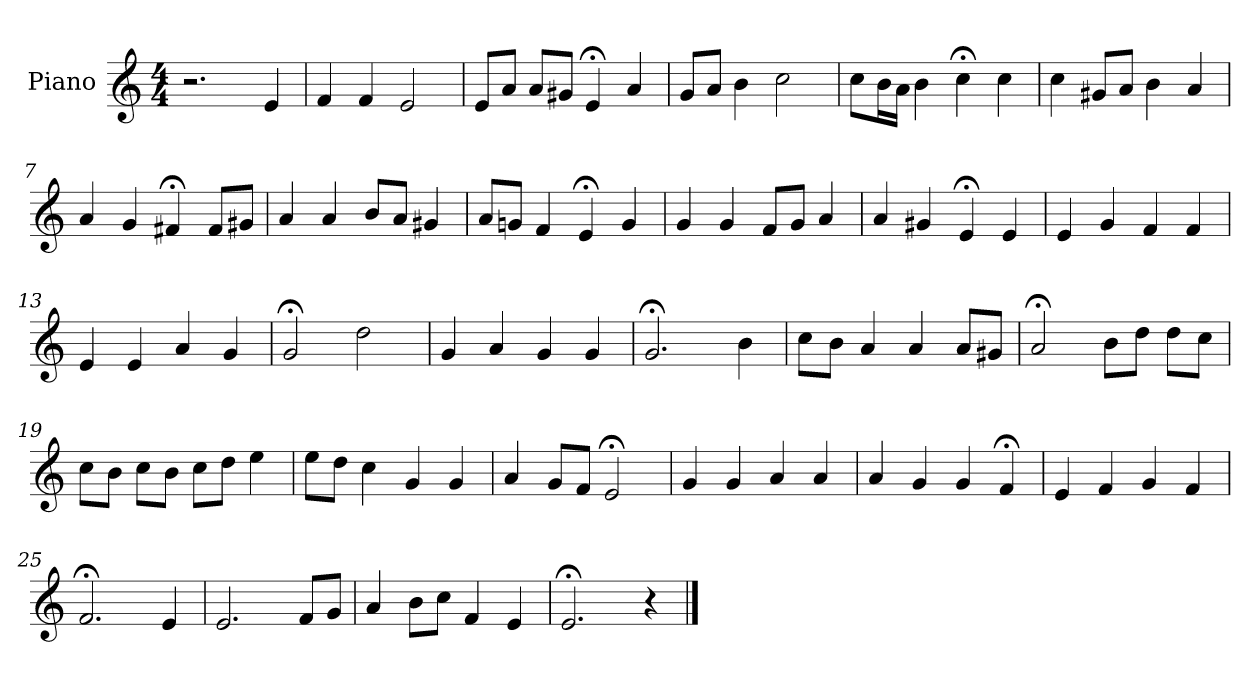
**kern
*part1
*staff1
*I"Piano
*I'Pno
*clefG2
*k[]
*M4/4
=1
2.r
4e/
=2
4f/
4f/
2e/
=3
8e/L
8a/J
8a/L
8g#X/J
4e;</
4a/
=4
8g/L
8a/J
4b\
2cc\
=5
8cc\L
16b\L
16a\JJ
4b\
4cc;<\
4cc\
=6
4cc\
8g#X/L
8a/J
4b\
4a/
=7
4a/
4g/
4f#X;</
8f#/L
8g#X/J
=8
4a/
4a/
8b/L
8a/J
4g#X/
=9
8a/L
8gn/J
4f/
4e;</
4g/
=10
4g/
4g/
8f/L
8g/J
4a/
=11
4a/
4g#X/
4e;</
4e/
=12
4e/
4g/
4f/
4f/
=13
4e/
4e/
4a/
4g/
=14
2g;</
2dd\
=15
4g/
4a/
4g/
4g/
=16
2.g;</
4b\
=17
8cc\L
8b\J
4a/
4a/
8a/L
8g#X/J
=18
2a;</
8b\L
8dd\J
8dd\L
8cc\J
=19
8cc\L
8b\J
8cc\L
8b\J
8cc\L
8dd\J
4ee\
=20
8ee\L
8dd\J
4cc\
4g/
4g/
=21
4a/
8g/L
8f/J
2e;</
=22
4g/
4g/
4a/
4a/
=23
4a/
4g/
4g/
4f;</
=24
4e/
4f/
4g/
4f/
=25
2.f;</
4e/
=26
2.e/
8f/L
8g/J
=27
4a/
8b\L
8cc\J
4f/
4e/
=28
2.e;</
4r
==
*-
